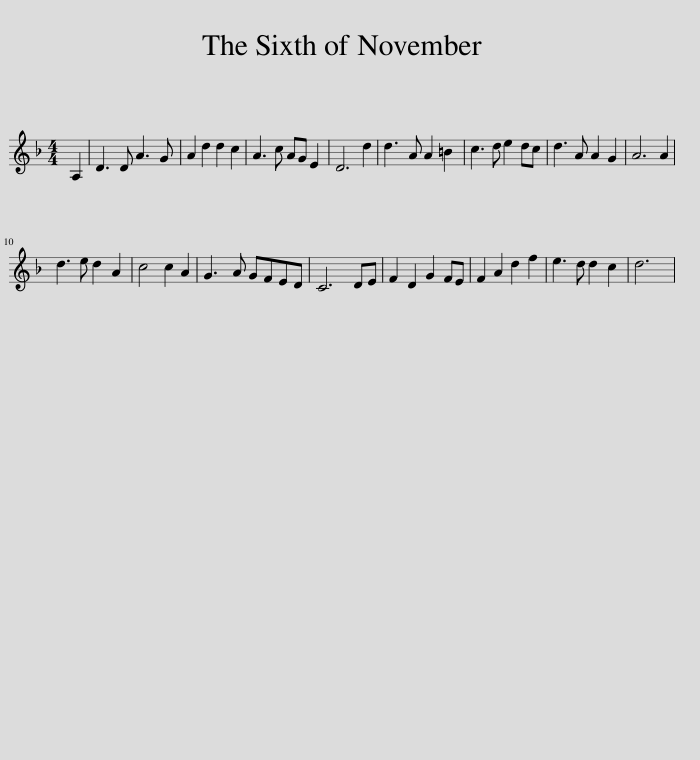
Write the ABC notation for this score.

X:1
L:1/8
M:4/4
I:linebreak $
K:Dmin
V:1 treble
V:1
 A,2 | D3 D A3 G | A2 d2 d2 c2 | A3 c AG E2 | D6 d2 | %5
 d3 A A2 =B2 | c3 d e2 dc | d3 A A2 G2 | A6 A2 |$ d3 e d2 A2 | %10
 c4 c2 A2 | G3 A GFED | C6 DE | F2 D2 G2 FE | F2 A2 d2 f2 | %15
 e3 d d2 c2 | d6 | %17
